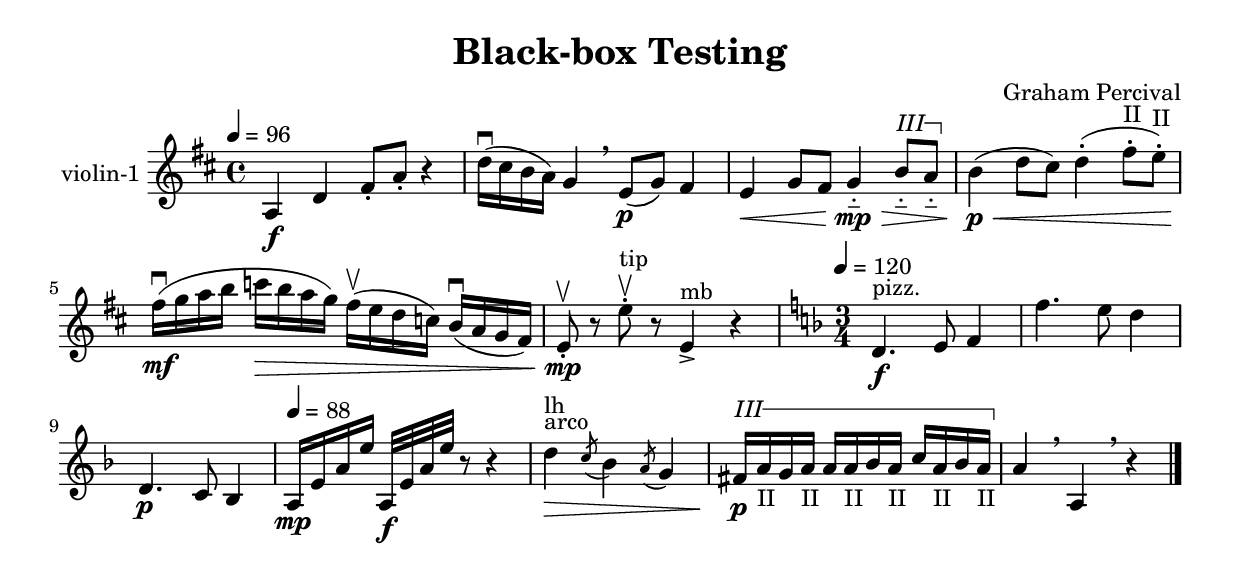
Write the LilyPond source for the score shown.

\version "2.13.57"

\header {
  texidoc = "Music events can be extracted from a score with event
listeners."
  title = "Black-box Testing"
  composer = "Graham Percival"
}

#(define EVENT_LISTENER_CONSOLE_OUTPUT 1)

\include "event-listener.ly"



st =
#(define-music-function
  (parser location text)
  (string?)
#{
  \override TextSpanner #'(bound-details left text) = $text
#})


vlnone = \new Staff {
  \set Staff.instrumentName = "violin-1"
  \set Staff.midiInstrument = "violin"
  \override TextSpanner #'style = #'line
  \override TextSpanner #'(bound-details right padding) = #-1
  \override TextSpanner #'(bound-details left stencil-align-dir-y) =
    #CENTER
  \override TextSpanner #'(bound-details right text) =
    \markup { \draw-line #'(0 . -1) }
\relative c' {
  \key d \major
  \tempo 4 = 96

  a4\f d fis8-. a-. r4
  d16(\downbow cis b a) g4 \breathe e8\p( g) fis4

  e4\< g8 fis g4-_\mp\>
    \st "III"
    b8-_\startTextSpan a-_\stopTextSpan
    b4\p\<( d8 cis) d4(-. fis8-.^"II" e-.^"II")
  fis16(\mf\downbow g a b c\> b a g) fis(\upbow e d c) b(\downbow a g fis)
  e8-.\mp\upbow r e'-.\upbow^"tip" r e,4->^"mb" r4

  \key d \minor
  \time 3/4
  \tempo 4 = 120
  d4.\f^"pizz." e8 f4
  f'4. e8 d4
  d,4.\p c8 bes4
  \tempo 4 = 88
  a16\mp e' a e' a,,32\f e' a e' r8 r4
  d4^"arco"^"lh"\> \acciaccatura { c8 } bes4 \acciaccatura { a8 } g4
  \st "III"
  fis16\p\startTextSpan a_"II" g a_"II" a a_"II" bes a_"II"
    c a_"II" bes a_"II"\stopTextSpan
  a4\breathe a,\breathe r4
}


  \bar "|."
}

\score {
  << \vlnone >>
  \layout{}
  \midi{}
}
